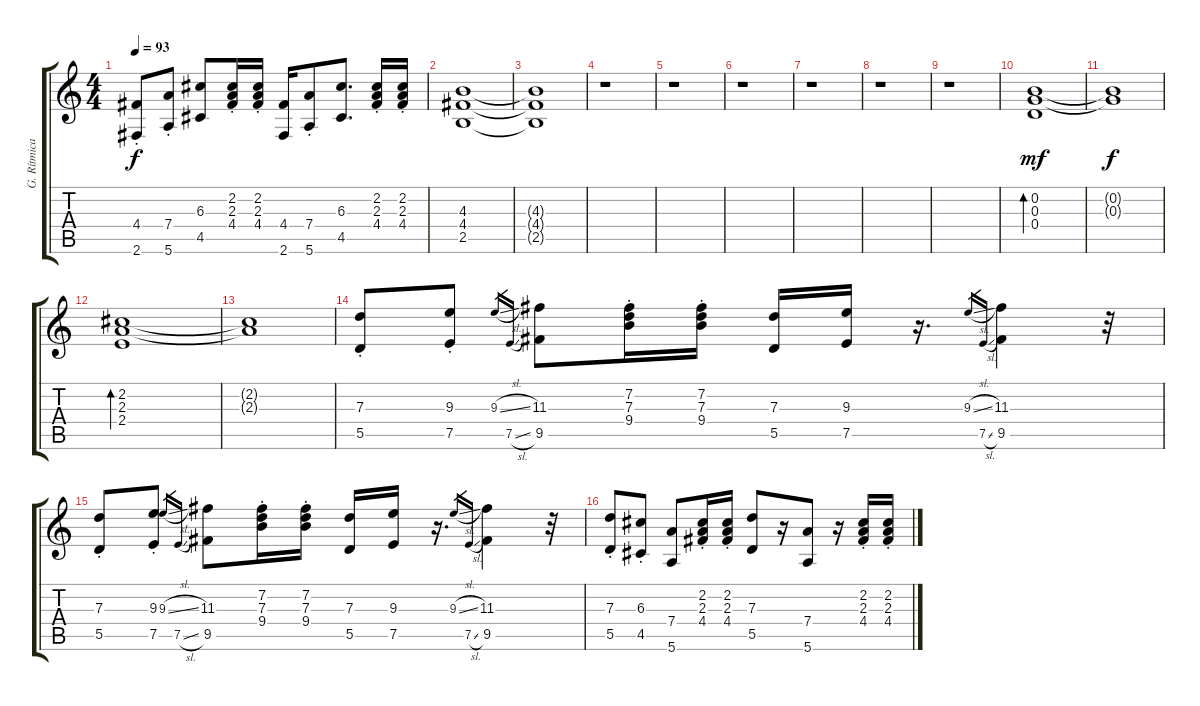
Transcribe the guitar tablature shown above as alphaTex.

\track ("G. Rítmica Distorsión" "G. Rítmica") {instrument distortionguitar}
\staff {score tabs}
\tuning (E4 B3 G3 D3 A2 E2) {hide}
\ts (4 4)
\tempo 93
\clef g2
\ks c
(4.4{st} 2.6{st}).8{dy f} (7.4{st} 5.6{st}).8 (6.3 4.5).8 (2.2{st} 2.3{st} 4.4{st}).16 (2.2{st} 2.3{st} 4.4{st}).16 (4.4 2.6).16 (7.4{st} 5.6{st}).8 (6.3 4.5).8{d} (2.2{st} 2.3{st} 4.4{st}).16 (2.2{st} 2.3{st} 4.4{st}).16 |
(4.3 4.4 2.5).1{volume 0} |
(4.3{t} 4.4{t} 2.5{t}).1 |
r.1 |
r.1 |
r.1 |
r.1 |
r.1 |
r.1 |
(0.2 0.3 0.4).1{bd 240 dy mf volume 12} |
(0.2{t} 0.3{t}).1{dy f} |
(2.2 2.3 2.4).1{bd 240} |
(2.2{t} 2.3{t}).1 |
(7.3{st} 5.5{st}).8 (9.3{st} 7.5{st}).8 9.3{sl}.16{gr} 7.5{sl}.16{gr} (11.3 9.5).8 (7.2{st} 7.3{st} 9.4{st}).16 (7.2{st} 7.3{st} 9.4{st}).16 (7.3 5.5).16 (9.3 7.5).16 r.16{d} 9.3{sl}.16{gr} 7.5{sl}.16{gr} (11.3 9.5).4 r.32 |
(7.3{st} 5.5{st}).8 (9.3{st} 7.5{st}).8 9.3{sl}.16{gr} 7.5{sl}.16{gr} (11.3 9.5).8 (7.2{st} 7.3{st} 9.4{st}).16 (7.2{st} 7.3{st} 9.4{st}).16 (7.3 5.5).16 (9.3 7.5).16 r.16{d} 9.3{sl}.16{gr} 7.5{sl}.16{gr} (11.3 9.5).4 r.32 |
(7.3{st} 5.5{st}).8 (6.3{st} 4.5{st}).8 (7.4 5.6).8 (2.2{st} 2.3{st} 4.4{st}).16 (2.2{st} 2.3{st} 4.4{st}).16 (7.3 5.5).8 r.16 (7.4 5.6).8 r.16 (2.2{st} 2.3{st} 4.4{st}).16 (2.2{st} 2.3{st} 4.4{st}).16
